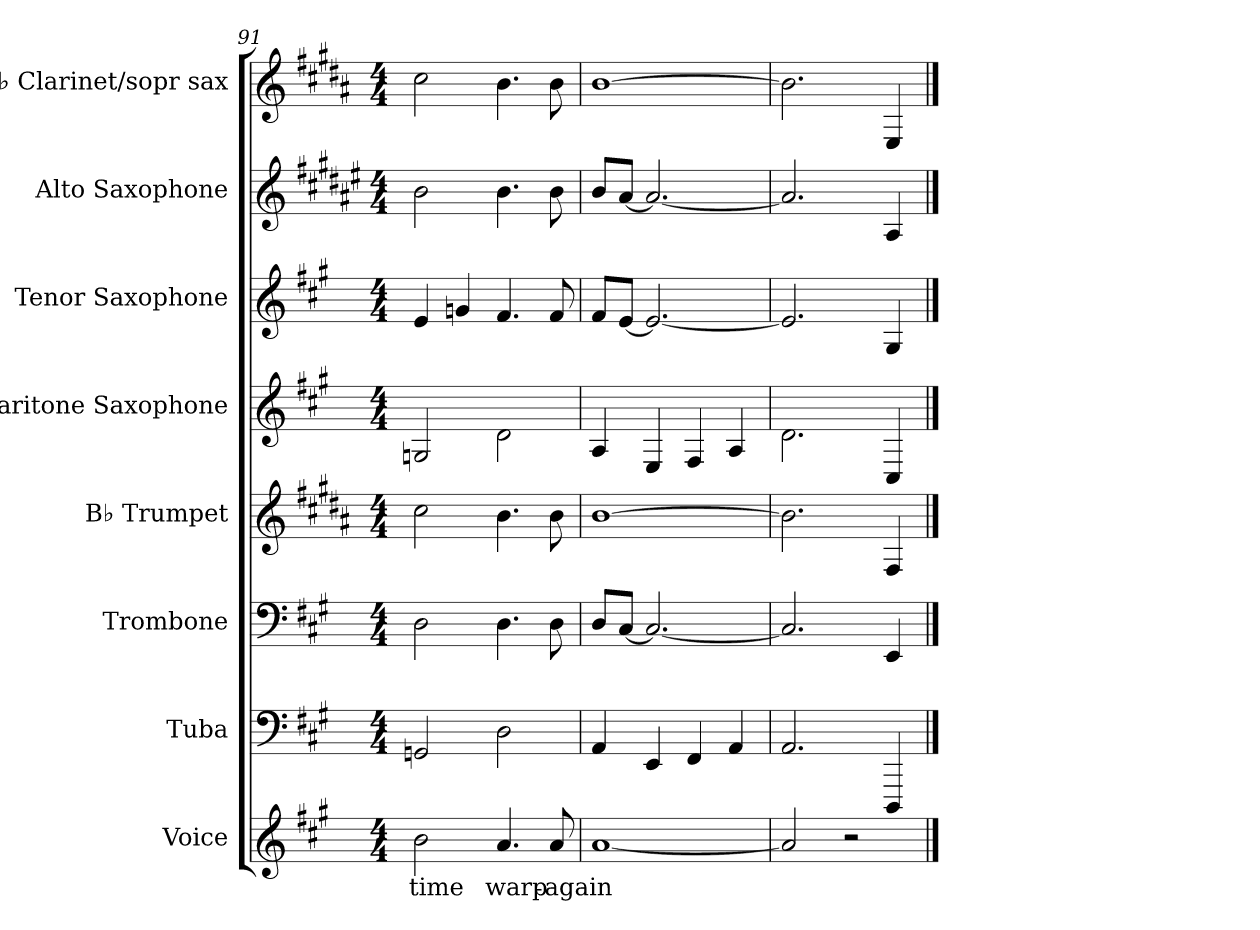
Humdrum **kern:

**kern	**text	**kern	**kern	**kern	**kern	**kern	**kern	**kern
*part8	*part8	*part7	*part6	*part5	*part4	*part3	*part2	*part1
*staff8	*staff8	*staff7	*staff6	*staff5	*staff4	*staff3	*staff2	*staff1
*I"Voice	*	*I"Tuba	*I"Trombone	*I"B♭ Trumpet	*I"Baritone Saxophone	*I"Tenor Saxophone	*I"Alto Saxophone	*I"B♭ Clarinet/sopr sax
*I'Vo.	*	*I'Tba.	*I'Tbn.	*I'B♭ Tpt.	*I'Bar. Sax.	*I'T. Sax.	*I'A. Sax.	*I'B♭ Cl./Sopr Sax
!!LO:PB:g=z
*clefG2	*	*clefF4	*clefF4	*clefG2	*clefG2	*clefG2	*clefG2	*clefG2
*	*	*	*	*ITrd1c2	*ITrd12c21	*ITrd8c14	*ITrd5c9	*ITrd1c2
*k[f#c#g#]	*	*k[f#c#g#]	*k[f#c#g#]	*k[f#c#g#]	*k[f#c#g#]	*k[f#c#g#]	*k[f#c#g#]	*k[f#c#g#]
*M4/4	*	*M4/4	*M4/4	*M4/4	*M4/4	*M4/4	*M4/4	*M4/4
=91	=91	=91	=91	=91	=91	=91	=91	=91
!	!LO:LY:b	!	!	!	!	!	!	!
2b\	time	2GGn/	2D\	2b\	2GGn/	4E/	2d\	2b\
.	.	.	.	.	.	4Gn/	.	.
!	!LO:LY:b	!	!	!	!	!	!	!
4.a/	warp-	2D\	4.D\	4.a\	2D\	4.F#/	4.d\	4.a\
!	!LO:LY:b	!	!	!	!	!	!	!
8a/	-again	.	8D\	8a\	.	8F#/	8d\	8a\
=92	=92	=92	=92	=92	=92	=92	=92	=92
[1a	.	4AA/	8D/L	[1a	4AA/	8F#/L	8d/L	[1a
.	.	.	[8C#/J	.	.	[8E/J	[8c#/J	.
.	.	4EE/	2.C#/_	.	4EE/	2.E/_	2.c#/_	.
.	.	4FF#/	.	.	4FF#/	.	.	.
.	.	4AA/	.	.	4AA/	.	.	.
=93	=93	=93	=93	=93	=93	=93	=93	=93
2a/]	.	2.AA/	2.C#/]	2.a\]	2.D\	2.E/]	2.c#/]	2.a\]
2r	.	.	.	.	.	.	.	.
.	.	4DDD/	4EE/	4E/	4CC#/	4GG#/	4C#/	4D/
==	==	==	==	==	==	==	==	==
*-	*-	*-	*-	*-	*-	*-	*-	*-
